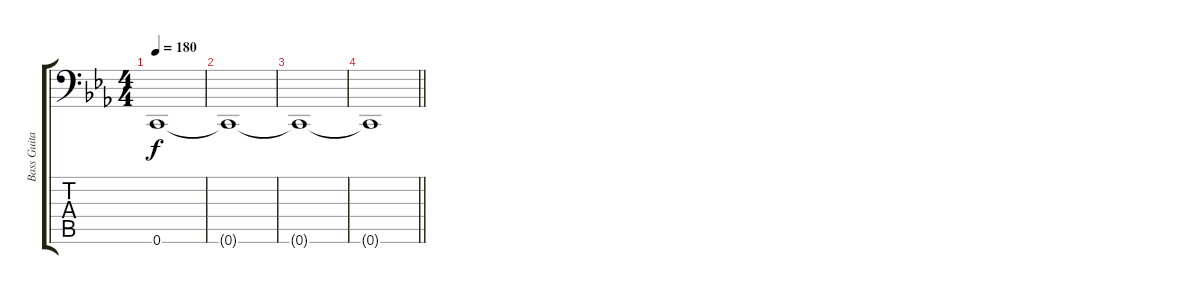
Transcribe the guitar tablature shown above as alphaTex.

\track ("Bass Guitar" "Bass Guita") {instrument electricbassfinger}
\staff {score tabs}
\tuning (D3 A2 F2 C2 G1 C1) {hide}
\ts (4 4)
\tempo 180
\clef f4
\ks eb
0.6{t}.1{dy f} |
0.6{t}.1 |
0.6{t}.1 |
\barLineRight lightlight
0.6{t}.1
